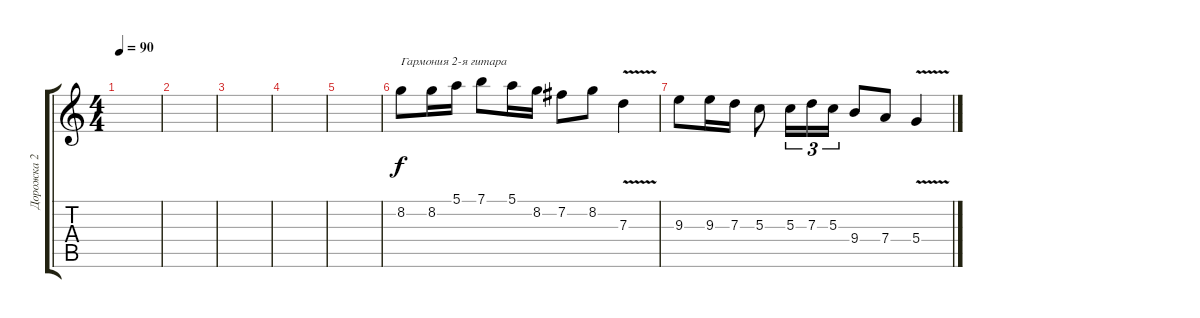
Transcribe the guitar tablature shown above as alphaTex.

\track ("Дорожка 2" "Дорожка 2") {instrument distortionguitar}
\staff {score tabs}
\tuning (E4 B3 G3 D3 A2 E2) {hide}
\ts (4 4)
\tempo 90
\clef g2
\ks c
|
|
|
|
|
8.2.8{txt "Гармония 2-я гитара"} 8.2.16 5.1.16 7.1.8 5.1.16 8.2.16 7.2.8 8.2.8 7.3{v}.4 |
9.3.8 9.3.16 7.3.16 5.3.8 5.3.16{tu (3 2)} 7.3.16{tu (3 2)} 5.3.16{tu (3 2)} 9.4.8 7.4.8 5.4{v}.4
